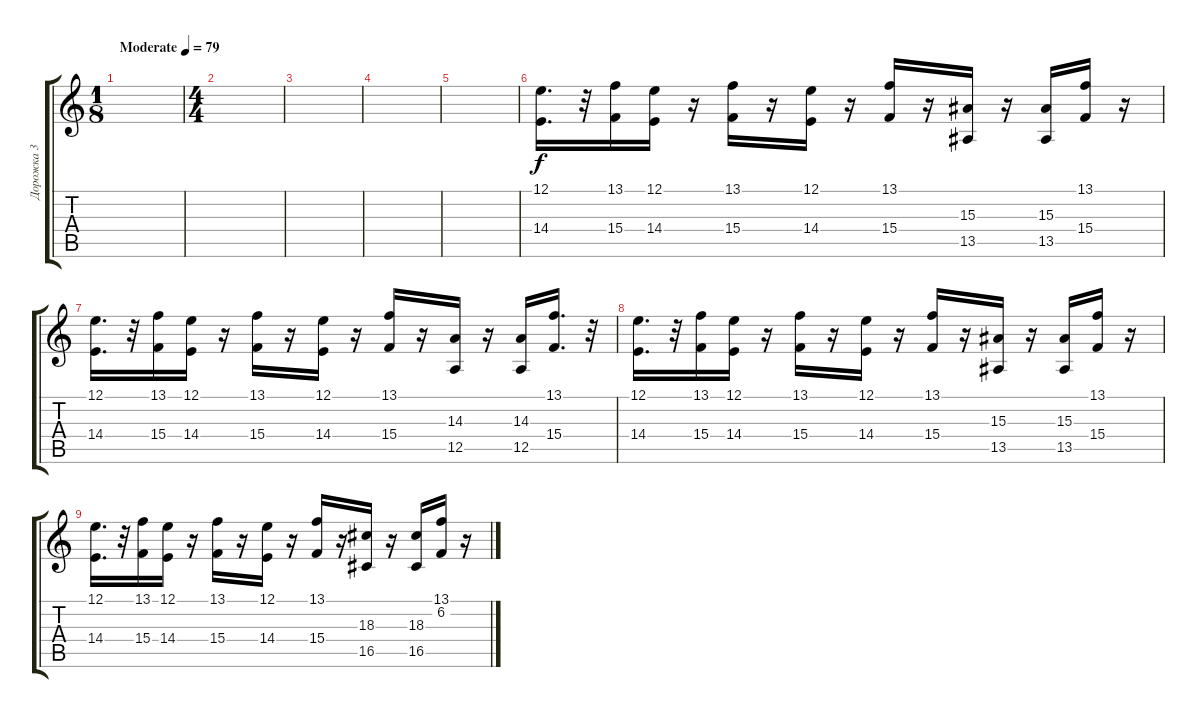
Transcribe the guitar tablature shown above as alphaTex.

\track ("Дорожка 3" "Дорожка 3") {instrument stringensemble1}
\staff {score tabs}
\tuning (E4 B3 G3 D3 A2 E2) {hide}
\ts (1 8)
\tempo (79 "Moderate")
\clef g2
\ks c
|
\ts (4 4)
|
|
|
|
(12.1 14.4).16{d} r.32 (13.1 15.4).16 (12.1 14.4).16 r.16 (13.1 15.4).16 r.16 (12.1 14.4).16 r.16 (13.1 15.4).16 r.16 (15.3 13.5).16 r.16 (15.3 13.5).16 (13.1 15.4).16 r.16 |
(12.1 14.4).16{d} r.32 (13.1 15.4).16 (12.1 14.4).16 r.16 (13.1 15.4).16 r.16 (12.1 14.4).16 r.16 (13.1 15.4).16 r.16 (14.3 12.5).16 r.16 (14.3 12.5).16 (13.1 15.4).16{d} r.32 |
(12.1 14.4).16{d} r.32 (13.1 15.4).16 (12.1 14.4).16 r.16 (13.1 15.4).16 r.16 (12.1 14.4).16 r.16 (13.1 15.4).16 r.16 (15.3 13.5).16 r.16 (15.3 13.5).16 (13.1 15.4).16 r.16 |
(12.1 14.4).16{d} r.32 (13.1 15.4).16 (12.1 14.4).16 r.16 (13.1 15.4).16 r.16 (12.1 14.4).16 r.16 (13.1 15.4).16 r.16 (18.3 16.5).16 r.16 (18.3 16.5).16 (13.1 6.2).16 r.16
